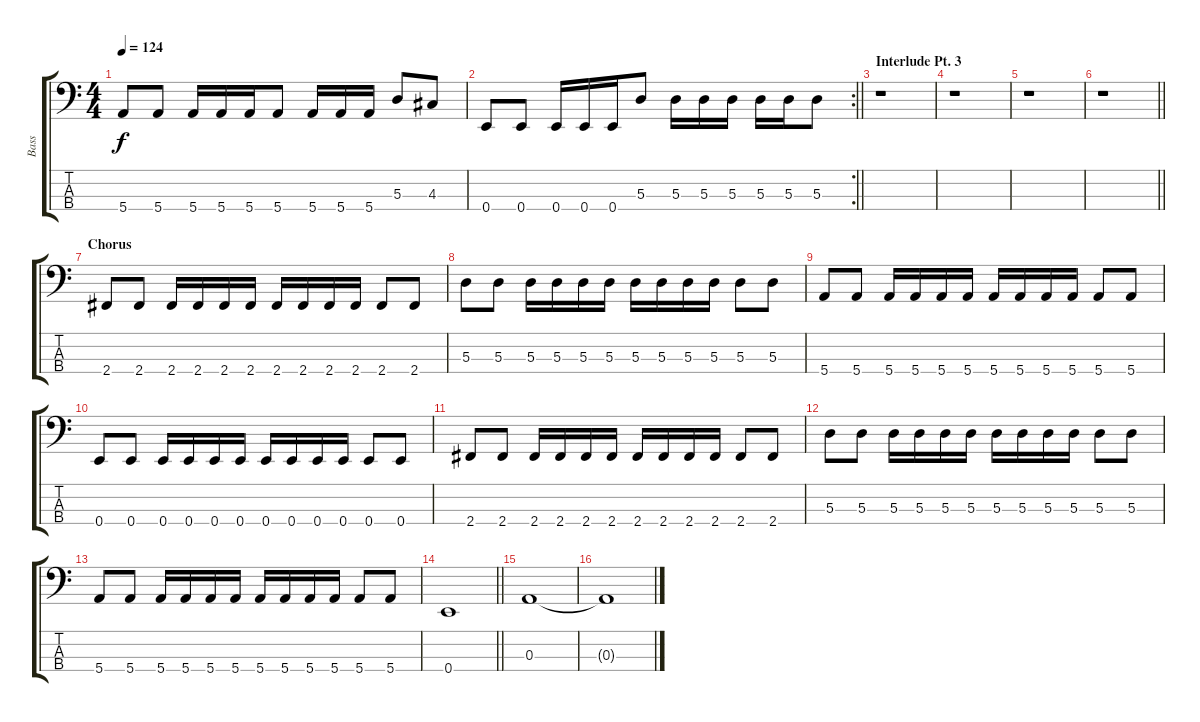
\track ("Bass" "Bass") {instrument slapbass2}
\staff {score tabs}
\tuning (G2 D2 A1 E1) {hide}
\ts (4 4)
\tempo 124
\clef f4
\ks c
5.4.8{dy f} 5.4.8 5.4.16 5.4.16 5.4.16 5.4.8 5.4.16 5.4.16 5.4.16 5.3.8 4.3.8 |
\rc 2
\barLineRight lightlight
0.4.8 0.4.8 0.4.16 0.4.16 0.4.16 5.3.8 5.3.16 5.3.16 5.3.16 5.3.16 5.3.16 5.3.8 |
\section ("" "Interlude Pt. 3")
r.1 |
r.1 |
r.1 |
\barLineRight lightlight
r.1 |
\section ("" "Chorus")
2.4.8 2.4.8 2.4.16 2.4.16 2.4.16 2.4.16 2.4.16 2.4.16 2.4.16 2.4.16 2.4.8 2.4.8 |
5.3.8 5.3.8 5.3.16 5.3.16 5.3.16 5.3.16 5.3.16 5.3.16 5.3.16 5.3.16 5.3.8 5.3.8 |
5.4.8 5.4.8 5.4.16 5.4.16 5.4.16 5.4.16 5.4.16 5.4.16 5.4.16 5.4.16 5.4.8 5.4.8 |
0.4.8 0.4.8 0.4.16 0.4.16 0.4.16 0.4.16 0.4.16 0.4.16 0.4.16 0.4.16 0.4.8 0.4.8 |
2.4.8 2.4.8 2.4.16 2.4.16 2.4.16 2.4.16 2.4.16 2.4.16 2.4.16 2.4.16 2.4.8 2.4.8 |
5.3.8 5.3.8 5.3.16 5.3.16 5.3.16 5.3.16 5.3.16 5.3.16 5.3.16 5.3.16 5.3.8 5.3.8 |
5.4.8 5.4.8 5.4.16 5.4.16 5.4.16 5.4.16 5.4.16 5.4.16 5.4.16 5.4.16 5.4.8 5.4.8 |
\barLineRight lightlight
0.4.1 |
0.3.1 |
0.3{t}.1
